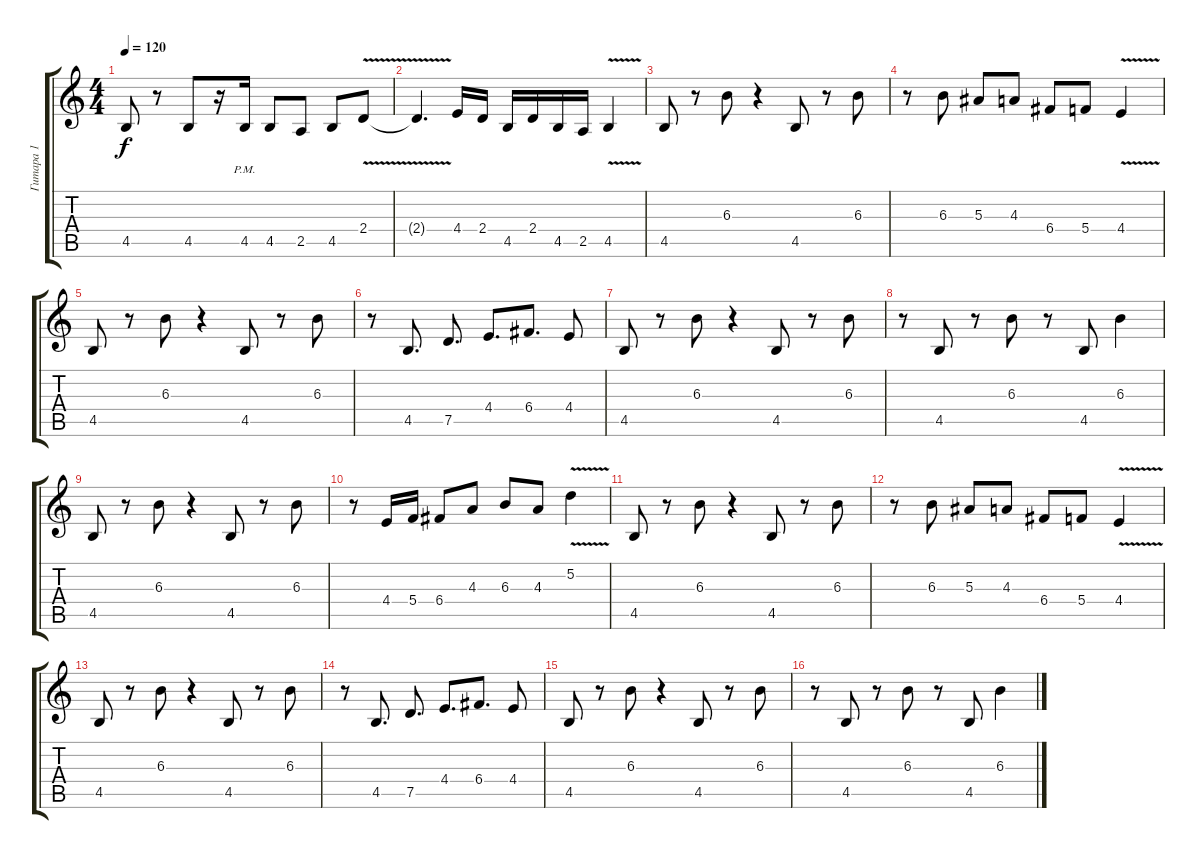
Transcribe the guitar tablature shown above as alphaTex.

\track ("Гитара 1" "Гитара 1") {instrument overdrivenguitar}
\staff {score tabs}
\tuning (D4 A3 F3 C3 G2 D2) {hide}
\ts (4 4)
\tempo 120
\clef g2
\ks c
4.5.8{dy f} r.8 4.5.8 r.16 4.5{pm}.16 4.5.8 2.5.8 4.5.8 2.4{v}.8 |
2.4{t}.4{d} 4.4.16 2.4.16 4.5.16 2.4.16 4.5.16 2.5.16 4.5{v}.4 |
4.5.8 r.8 6.3.8 r.4 4.5.8 r.8 6.3.8 |
r.8 6.3.8 5.3.8 4.3.8 6.4.8 5.4.8 4.4{v}.4 |
4.5.8 r.8 6.3.8 r.4 4.5.8 r.8 6.3.8 |
r.8 4.5.8{d} 7.5.8{d} 4.4.8{d} 6.4.8{d} 4.4.8 |
4.5.8 r.8 6.3.8 r.4 4.5.8 r.8 6.3.8 |
r.8 4.5.8 r.8 6.3.8 r.8 4.5.8 6.3.4 |
4.5.8 r.8 6.3.8 r.4 4.5.8 r.8 6.3.8 |
r.8 4.4.16 5.4.16 6.4.8 4.3.8 6.3.8 4.3.8 5.2{v}.4 |
4.5.8 r.8 6.3.8 r.4 4.5.8 r.8 6.3.8 |
r.8 6.3.8 5.3.8 4.3.8 6.4.8 5.4.8 4.4{v}.4 |
4.5.8 r.8 6.3.8 r.4 4.5.8 r.8 6.3.8 |
r.8 4.5.8{d} 7.5.8{d} 4.4.8{d} 6.4.8{d} 4.4.8 |
4.5.8 r.8 6.3.8 r.4 4.5.8 r.8 6.3.8 |
r.8 4.5.8 r.8 6.3.8 r.8 4.5.8 6.3.4
